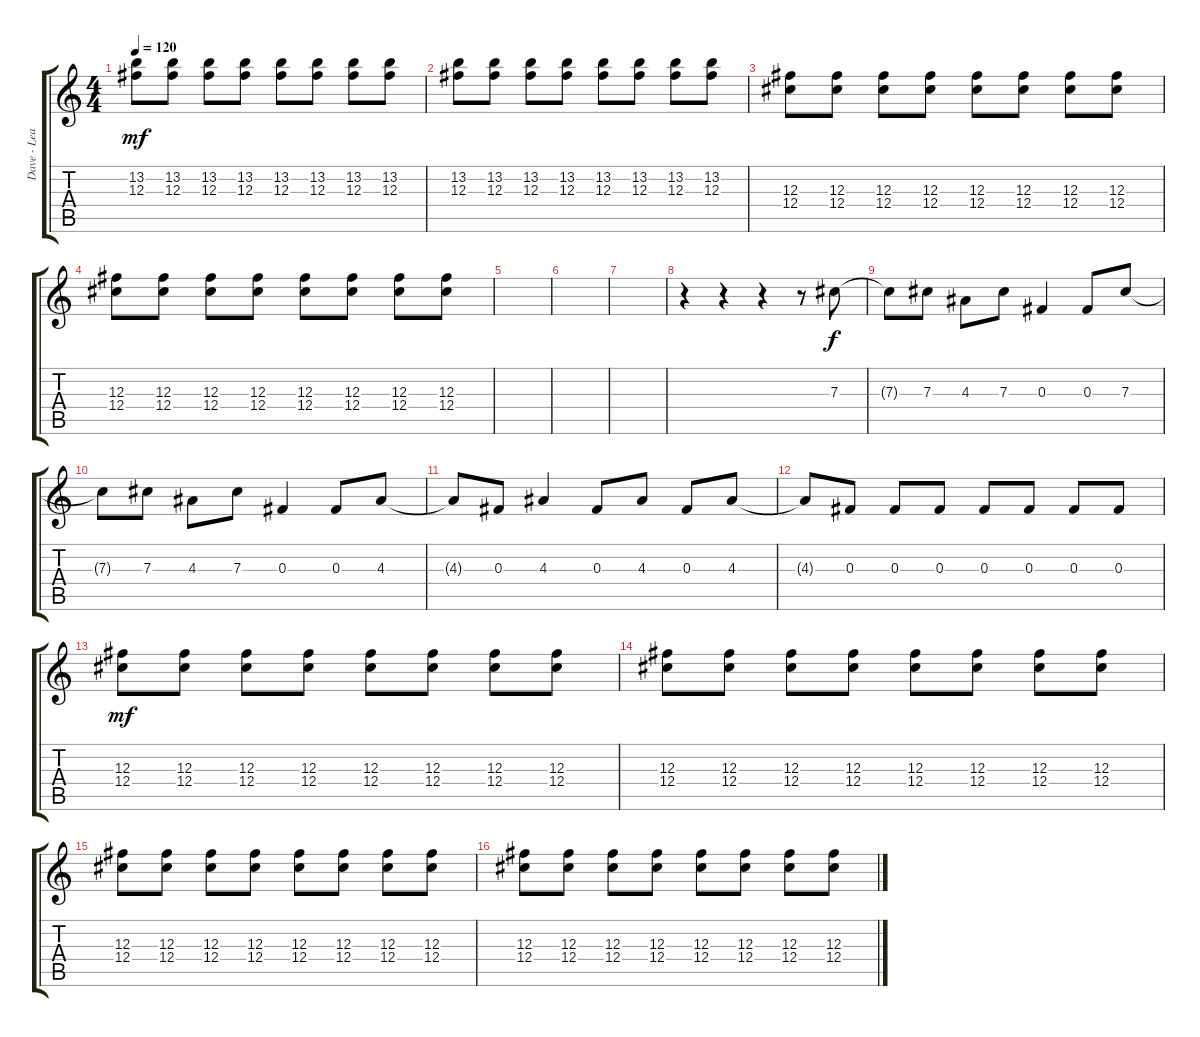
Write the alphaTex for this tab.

\track ("Dave - Lead Guitar" "Dave - Lea") {instrument overdrivenguitar}
\staff {score tabs}
\tuning (Eb4 Bb3 Gb3 Db3 Ab2 Eb2) {hide}
\ts (4 4)
\tempo 120
\clef g2
\ks c
(13.2 12.3).8{dy mf} (13.2 12.3).8 (13.2 12.3).8 (13.2 12.3).8 (13.2 12.3).8 (13.2 12.3).8 (13.2 12.3).8 (13.2 12.3).8 |
(13.2 12.3).8 (13.2 12.3).8 (13.2 12.3).8 (13.2 12.3).8 (13.2 12.3).8 (13.2 12.3).8 (13.2 12.3).8 (13.2 12.3).8 |
(12.3 12.4).8 (12.3 12.4).8 (12.3 12.4).8 (12.3 12.4).8 (12.3 12.4).8 (12.3 12.4).8 (12.3 12.4).8 (12.3 12.4).8 |
(12.3 12.4).8 (12.3 12.4).8 (12.3 12.4).8 (12.3 12.4).8 (12.3 12.4).8 (12.3 12.4).8 (12.3 12.4).8 (12.3 12.4).8 |
|
|
|
r.4{volume 12} r.4 r.4 r.8 7.3.8{dy f} |
7.3{t}.8 7.3.8 4.3.8 7.3.8 0.3.4 0.3.8 7.3.8 |
7.3{t}.8 7.3.8 4.3.8 7.3.8 0.3.4 0.3.8 4.3.8 |
4.3{t}.8 0.3.8 4.3.4 0.3.8 4.3.8 0.3.8 4.3.8 |
4.3{t}.8 0.3.8 0.3.8 0.3.8 0.3.8 0.3.8 0.3.8 0.3.8 |
(12.3 12.4).8{dy mf} (12.3 12.4).8 (12.3 12.4).8 (12.3 12.4).8 (12.3 12.4).8 (12.3 12.4).8 (12.3 12.4).8 (12.3 12.4).8 |
(12.3 12.4).8 (12.3 12.4).8 (12.3 12.4).8 (12.3 12.4).8 (12.3 12.4).8 (12.3 12.4).8 (12.3 12.4).8 (12.3 12.4).8 |
(12.3 12.4).8 (12.3 12.4).8 (12.3 12.4).8 (12.3 12.4).8 (12.3 12.4).8 (12.3 12.4).8 (12.3 12.4).8 (12.3 12.4).8 |
(12.3 12.4).8 (12.3 12.4).8 (12.3 12.4).8 (12.3 12.4).8 (12.3 12.4).8 (12.3 12.4).8 (12.3 12.4).8 (12.3 12.4).8
